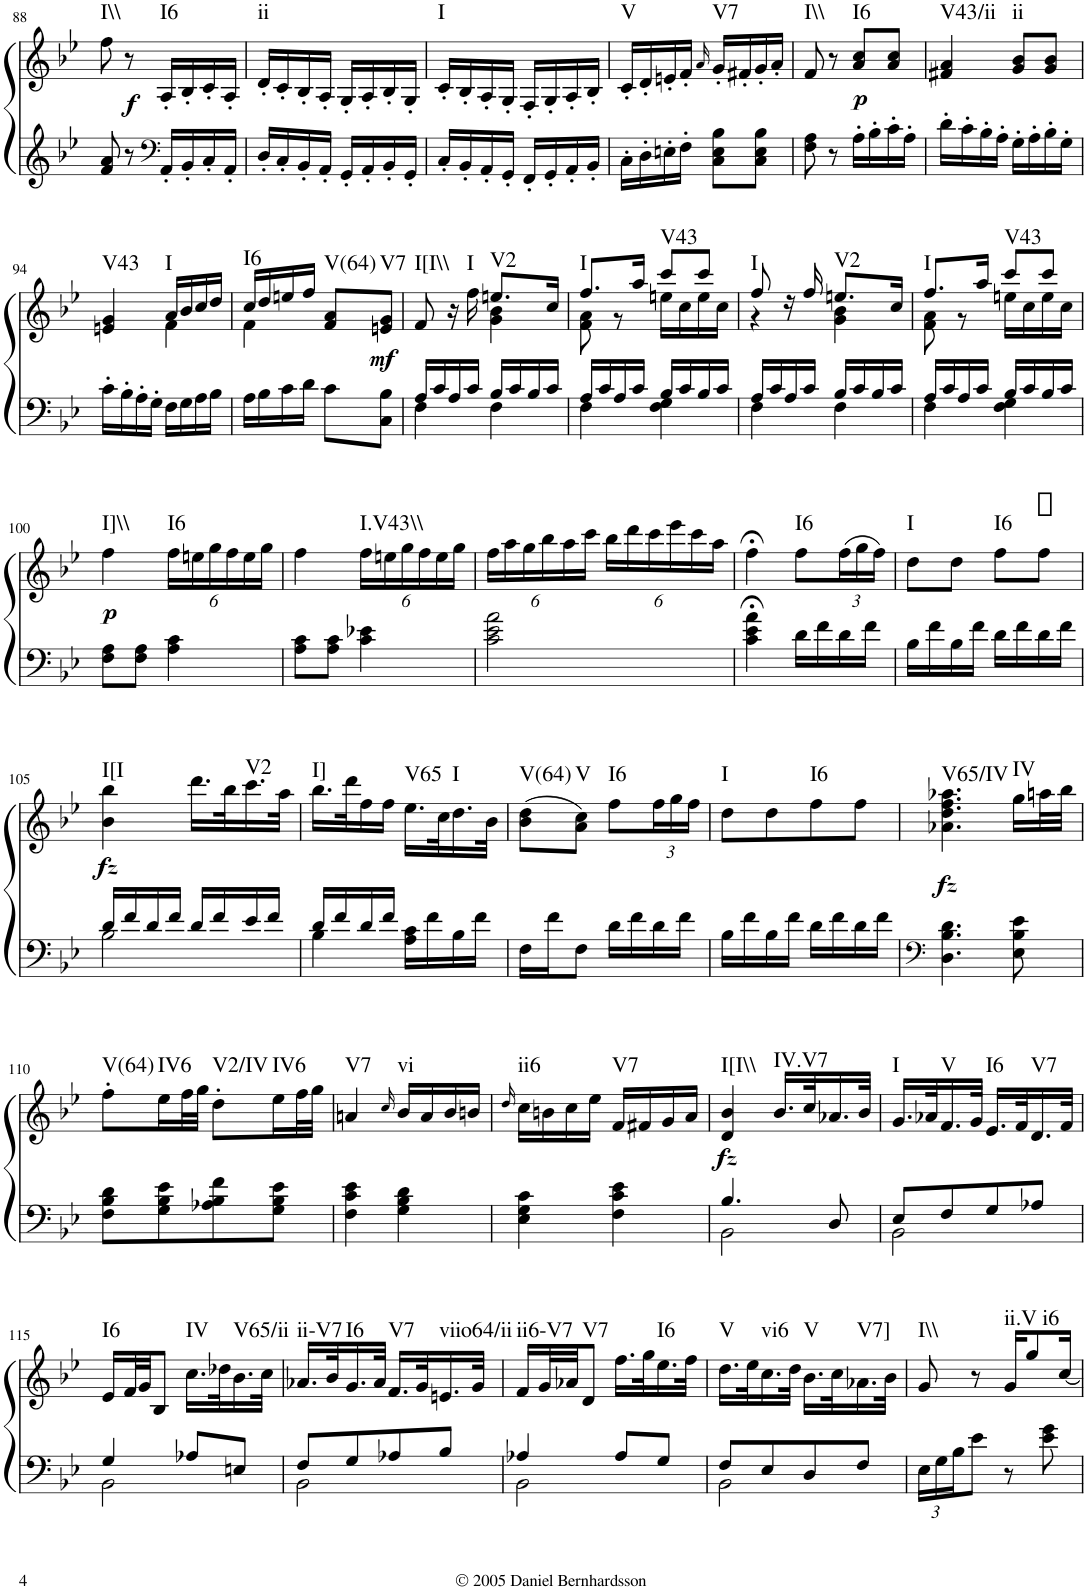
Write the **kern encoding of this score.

**kern	**kern	**dynam	**harte
*part1	*part1	*part1	*part1
*staff2	*staff1	*staff1/2	*
*I"Piano	*	*	*
*I'Pno.	*	*	*
!!LO:PB:g=z
*clefG2	*clefG2	*	*
*k[b-e-]	*k[b-e-]	*	*
*B-:	*B-:	*	*
*M2/4	*M2/4	*	*
=88	=88	=88	=88
!	!	!	!LO:H:kt=I\\
8f/ 8a/	8ff\	.	N
!	!	!LO:DY:b	!
8r	8r	f	.
*clefF4	*	*	*
!	!	!	!LO:H:kt=I6
16AA'/LL	16A'/LL	.	N
16BB-'/	16B-'/	.	.
16C'/	16c'/	.	.
16AA'/JJ	16A'/JJ	.	.
=89	=89	=89	=89
!	!	!	!LO:H:kt=ii
16D'/LL	16d'/LL	.	N
16C'/	16c'/	.	.
16BB-'/	16B-'/	.	.
16AA'/JJ	16A'/JJ	.	.
16GG'/LL	16G'/LL	.	.
16AA'/	16A'/	.	.
16BB-'/	16B-'/	.	.
16GG'/JJ	16G'/JJ	.	.
=90	=90	=90	=90
!	!	!	!LO:H:kt=I
16C'/LL	16c'/LL	.	N
16BB-'/	16B-'/	.	.
16AA'/	16A'/	.	.
16GG'/JJ	16G'/JJ	.	.
16FF'/LL	16F'/LL	.	.
16GG'/	16G'/	.	.
16AA'/	16A'/	.	.
16BB-'/JJ	16B-'/JJ	.	.
=91	=91	=91	=91
!	!	!	!LO:H:kt=V
16C'\LL	16c'/LL	.	N
16D'\	16d'/	.	.
16En'\	16en'/	.	.
16F'\JJ	16f'/JJ	.	.
.	16qa/	.	.
!	!	!	!LO:H:kt=V7
8C\ 8E\ 8B-\L	16g'/LL	.	N
.	16f#X'/	.	.
8C\ 8E\ 8B-\J	16g'/	.	.
.	16a'/JJ	.	.
=92	=92	=92	=92
!	!	!	!LO:H:kt=I\\
8F\ 8A\	8f/	.	N
8r	8r	.	.
!	!	!LO:DY:b	!LO:H:kt=I6
16A'\LL	8a/ 8cc/L	p	N
16B-'\	.	.	.
16c'\	8a/ 8cc/J	.	.
16A'\JJ	.	.	.
=93	=93	=93	=93
!	!	!	!LO:H:kt=V43/ii
16d'\LL	4f#X/ 4a/	.	N
16c'\	.	.	.
16B-'\	.	.	.
16A'\JJ	.	.	.
!	!	!	!LO:H:kt=ii
16G'\LL	8g/ 8b-/L	.	N
16A'\	.	.	.
16B-'\	8g/ 8b-/J	.	.
16G'\JJ	.	.	.
!!LO:LB:g=z
=94	=94	=94	=94
*	*^	*	*
!	!	!	!	!LO:H:kt=V43
16c'\LL	4en/ 4g/	4ryy	.	N
16B-'\	.	.	.	.
16A'\	.	.	.	.
16G'\JJ	.	.	.	.
!	!	!	!	!LO:H:kt=I
16F\LL	16a/LL	4f\	.	N
16G\	16b-/	.	.	.
16A\	16cc/	.	.	.
16B-\JJ	16dd/JJ	.	.	.
=95	=95	=95	=95	=95
!	!	!	!	!LO:H:kt=I6
16A\LL	16cc/LL	4f\	.	N
16B-\	16dd/	.	.	.
16c\	16een/	.	.	.
16d\JJ	16ff/JJ	.	.	.
!	!	!	!	!LO:H:kt=V(64)
8c\L	8f/ 8a/L	4ryy	.	N
!	!	!	!LO:DY:b	!LO:H:kt=V7
8C\ 8B-\J	8en/ 8g/J	.	mf	N
=96	=96	=96	=96	=96
*^	*	*	*	*
!	!	!	!	!	!LO:H:kt=I[I\\
16A/LL	4F\	8f/	4ryy	.	N
16c/	.	.	.	.	.
16A/	.	16r	.	.	.
!	!	!	!	!	!LO:H:kt=I
16c/JJ	.	16ff\	.	.	N
!	!	!	!	!	!LO:H:kt=V2
16B-/LL	4F\	8.een/L	4g\ 4b-\	.	N
16c/	.	.	.	.	.
16B-/	.	.	.	.	.
16c/JJ	.	16cc/Jk	.	.	.
=97	=97	=97	=97	=97	=97
!	!	!	!	!	!LO:H:kt=I
16A/LL	4F\	8.ff/L	8f\ 8a\	.	N
16c/	.	.	.	.	.
16A/	.	.	8r	.	.
16c/JJ	.	16aa/Jk	.	.	.
!	!	!	!	!	!LO:H:kt=V43
16B-/LL	4F\ 4G\	8ccc/L	16een\LL	.	N
16c/	.	.	16cc\	.	.
16B-/	.	8ccc/J	16ee\	.	.
16c/JJ	.	.	16cc\JJ	.	.
=98	=98	=98	=98	=98	=98
!	!	!	!	!	!LO:H:kt=I
16A/LL	4F\	8ff/	4r	.	N
16c/	.	.	.	.	.
16A/	.	16r	.	.	.
16c/JJ	.	16ff/	.	.	.
!	!	!	!	!	!LO:H:kt=V2
16B-/LL	4F\	8.een/L	4g\ 4b-\	.	N
16c/	.	.	.	.	.
16B-/	.	.	.	.	.
16c/JJ	.	16cc/Jk	.	.	.
=99	=99	=99	=99	=99	=99
!	!	!	!	!	!LO:H:kt=I
16A/LL	4F\	8.ff/L	8f\ 8a\	.	N
16c/	.	.	.	.	.
16A/	.	.	8r	.	.
16c/JJ	.	16aa/Jk	.	.	.
!	!	!	!	!	!LO:H:kt=V43
16B-/LL	4F\ 4G\	8ccc/L	16een\LL	.	N
16c/	.	.	16cc\	.	.
16B-/	.	8ccc/J	16ee\	.	.
16c/JJ	.	.	16cc\JJ	.	.
*v	*v	*	*	*	*
!!LO:LB:g=z
=100	=100	=100	=100	=100
!	!	!	!LO:DY:b	!LO:H:kt=I]\\
*	*v	*v	*	*
8F\ 8A\L	4ff\	p	N
8F\ 8A\J	.	.	.
*	*Xbrackettup	*	*
!	!	!	!LO:H:kt=I6
4A\ 4c\	24ff\LL	.	N
.	24een\	.	.
.	24gg\	.	.
.	24ff\	.	.
.	24ee\	.	.
.	24gg\JJ	.	.
=101	=101	=101	=101
8A\ 8c\L	4ff\	.	.
8A\ 8c\J	.	.	.
!	!	!	!LO:H:kt=I.V43\\
4c\ 4e-X\	24ff\LL	.	N
.	24een\	.	.
.	24gg\	.	.
.	24ff\	.	.
.	24ee\	.	.
.	24gg\JJ	.	.
=102	=102	=102	=102
2c\ 2e-\ 2a\	24ff\LL	.	.
.	24aa\	.	.
.	24gg\	.	.
.	24bb-\	.	.
.	24aa\	.	.
.	24ccc\JJ	.	.
.	24bb-\LL	.	.
.	24ddd\	.	.
.	24ccc\	.	.
.	24eee-\	.	.
.	24ccc\	.	.
.	24aa\JJ	.	.
=103	=103	=103	=103
4c\;< 4e-\;< 4a\;<	4ff;<\	.	.
!	!	!	!LO:H:kt=I6
16d\LL	8ff\L	.	N
16f\	.	.	.
16d\	(24ff\L	.	.
.	24gg\	.	.
16f\JJ	.	.	.
.	24ff\JJ)	.	.
=104	=104	=104	=104
!	!	!	!LO:H:kt=I
16B-\LL	8dd\L	.	N
16f\	.	.	.
16B-\	8dd\J	.	.
16f\JJ	.	.	.
!	!	!	!LO:H:kt=I6
16d\LL	8ff\L	.	N
16f\	.	.	.
16d\	8ff\J	.	.
16f\JJ	.	.	.
!!LO:LB:g=z
=105	=105	=105	=105
*^	*	*	*
!	!	!	!LO:DY:b	!LO:H:kt=I[I
16d/LL	2B-\	4b-\ 4bb-\	fz	N
16f/	.	.	.	.
16d/	.	.	.	.
16f/JJ	.	.	.	.
16d/LL	.	16.ddd\LL	.	.
16f/	.	.	.	.
.	.	32bb-\K	.	.
!	!	!	!	!LO:H:kt=V2
16e-/	.	16.ccc\	.	N
16f/JJ	.	.	.	.
.	.	32aa\JJk	.	.
=106	=106	=106	=106	=106
!	!	!	!	!LO:H:kt=I]
16d/LL	4B-\	16.bb-\LL	.	N
16f/	.	.	.	.
.	.	32ddd\K	.	.
16d/	.	16ff\	.	.
16f/JJ	.	16ff\JJ	.	.
!	!	!	!	!LO:H:kt=V65
16A\ 16c\LL	8ryy	16.ee-\LL	.	N
16f\	.	.	.	.
.	.	32cc\K	.	.
!	!	!	!	!LO:H:kt=I
16B-\	8ryy	16.dd\	.	N
16f\JJ	.	.	.	.
.	.	32b-\JJk	.	.
*v	*v	*	*	*
=107	=107	=107	=107
!	!	!	!LO:H:kt=V(64)
16F\LL	(8b-\ 8dd\L	.	N
16f\J	.	.	.
!	!	!	!LO:H:kt=V
8F\J	8a\ 8cc\J)	.	N
!	!	!	!LO:H:kt=I6
16d\LL	8ff\L	.	N
16f\	.	.	.
16d\	24ff\L	.	.
.	24gg\	.	.
16f\JJ	.	.	.
.	24ff\JJ	.	.
=108	=108	=108	=108
!	!	!	!LO:H:kt=I
16B-\LL	8dd\L	.	N
16f\	.	.	.
16B-\	8dd\	.	.
16f\JJ	.	.	.
!	!	!	!LO:H:kt=I6
16d\LL	8ff\	.	N
16f\	.	.	.
16d\	8ff\J	.	.
16f\JJ	.	.	.
=109	=109	=109	=109
*clefF4	*	*	*
!	!	!LO:DY:b	!LO:H:kt=V65/IV
4.D\ 4.B-\ 4.d\	4.a-X\ 4.dd\ 4.ff\ 4.aa-X\	fz	N
!	!	!	!LO:H:kt=IV
8E-\ 8B-\ 8e-\	16gg\LL	.	N
.	32aan\L	.	.
.	32bb-\JJJ	.	.
!!LO:LB:g=z
=110	=110	=110	=110
!	!	!	!LO:H:kt=V(64)
8F\ 8B-\ 8d\L	8ff'\L	.	N
!	!	!	!LO:H:kt=IV6
8G\ 8B-\ 8e-\	16ee-\L	.	N
.	32ff\L	.	.
.	32gg\JJJ	.	.
!	!	!	!LO:H:kt=V2/IV
8A-X\ 8B-\ 8f\	8dd'\L	.	N
!	!	!	!LO:H:kt=IV6
8G\ 8B-\ 8e-\J	16ee-\L	.	N
.	32ff\L	.	.
.	32gg\JJJ	.	.
=111	=111	=111	=111
!	!	!	!LO:H:kt=V7
4F\ 4c\ 4e-\	4an/	.	N
.	16qcc/	.	.
!	!	!	!LO:H:kt=vi
4G\ 4B-\ 4d\	16b-/LL	.	N
.	16a/	.	.
.	16b-/	.	.
.	16bn/JJ	.	.
=112	=112	=112	=112
.	16qdd/	.	.
!	!	!	!LO:H:kt=ii6
4E-\ 4G\ 4c\	16cc\LL	.	N
.	16bn\	.	.
.	16cc\	.	.
.	16ee-\JJ	.	.
!	!	!	!LO:H:kt=V7
4F\ 4c\ 4e-\	16f/LL	.	N
.	16f#X/	.	.
.	16g/	.	.
.	16a/JJ	.	.
=113	=113	=113	=113
*^	*	*	*
!	!	!	!LO:DY:b	!LO:H:kt=I[I\\
4.B-/	2BB-\	4d/ 4b-/	fz	N
!	!	!	!	!LO:H:kt=IV.V7
.	.	16.b-/LL	.	N
.	.	32cc/K	.	.
8D/	.	16.a-X/	.	.
.	.	32b-/JJk	.	.
=114	=114	=114	=114	=114
!	!	!	!	!LO:H:kt=I
8E-/L	2BB-\	16.g/LL	.	N
.	.	32a-X/K	.	.
!	!	!	!	!LO:H:kt=V
8F/	.	16.f/	.	N
.	.	32g/JJk	.	.
!	!	!	!	!LO:H:kt=I6
8G/	.	16.e-/LL	.	N
.	.	32f/K	.	.
!	!	!	!	!LO:H:kt=V7
8A-X/J	.	16.d/	.	N
.	.	32f/JJk	.	.
!!LO:LB:g=z
=115	=115	=115	=115	=115
!	!	!	!	!LO:H:kt=I6
4G/	2BB-\	16e-/LL	.	N
.	.	32f/L	.	.
.	.	32g/JJ	.	.
.	.	8B-/J	.	.
!	!	!	!	!LO:H:kt=IV
8A-X/L	.	16.cc\LL	.	N
.	.	32dd-X\K	.	.
!	!	!	!	!LO:H:kt=V65/ii
8En/J	.	16.b-\	.	N
.	.	32cc\JJk	.	.
=116	=116	=116	=116	=116
!	!	!	!	!LO:H:kt=ii-V7
8F/L	2BB-\	16.a-X/LL	.	N
.	.	32b-/K	.	.
!	!	!	!	!LO:H:kt=I6
8G/	.	16.g/	.	N
.	.	32a-/JJk	.	.
!	!	!	!	!LO:H:kt=V7
8A-X/	.	16.f/LL	.	N
.	.	32g/K	.	.
!	!	!	!	!LO:H:kt=viio64/ii
8B-/J	.	16.en/	.	N
.	.	32g/JJk	.	.
=117	=117	=117	=117	=117
!	!	!	!	!LO:H:kt=ii6-V7
4A-X/	2BB-\	16f/LL	.	N
.	.	32g/L	.	.
.	.	32a-X/JJ	.	.
!	!	!	!	!LO:H:kt=V7
.	.	8d/J	.	N
8A-/L	.	16.ff\LL	.	.
.	.	32gg\K	.	.
!	!	!	!	!LO:H:kt=I6
8G/J	.	16.ee-\	.	N
.	.	32ff\JJk	.	.
=118	=118	=118	=118	=118
!	!	!	!	!LO:H:kt=V
8F/L	2BB-\	16.dd\LL	.	N
.	.	32ee-\K	.	.
!	!	!	!	!LO:H:kt=vi6
8E-/	.	16.cc\	.	N
.	.	32dd\JJk	.	.
!	!	!	!	!LO:H:kt=V
8D/	.	16.b-\LL	.	N
.	.	32cc\K	.	.
!	!	!	!	!LO:H:kt=V7]
8F/J	.	16.a-X\	.	N
.	.	32b-\JJk	.	.
*v	*v	*	*	*
=119	=119	=119	=119
*Xbrackettup	*	*	*
!	!	!	!LO:H:kt=I\\
24E-\LL	8g/	.	N
24G\	.	.	.
24B-\J	.	.	.
8e-\J	8r	.	.
!	!	!	!LO:H:kt=ii.V
8r	16g/KL	.	N
!	!	!	!LO:H:kt=i6
.	8gg/	.	N
8e-\ 8g\	.	.	.
.	[16cc/Jk	.	.
=	=	=	=
*-	*-	*-	*-
